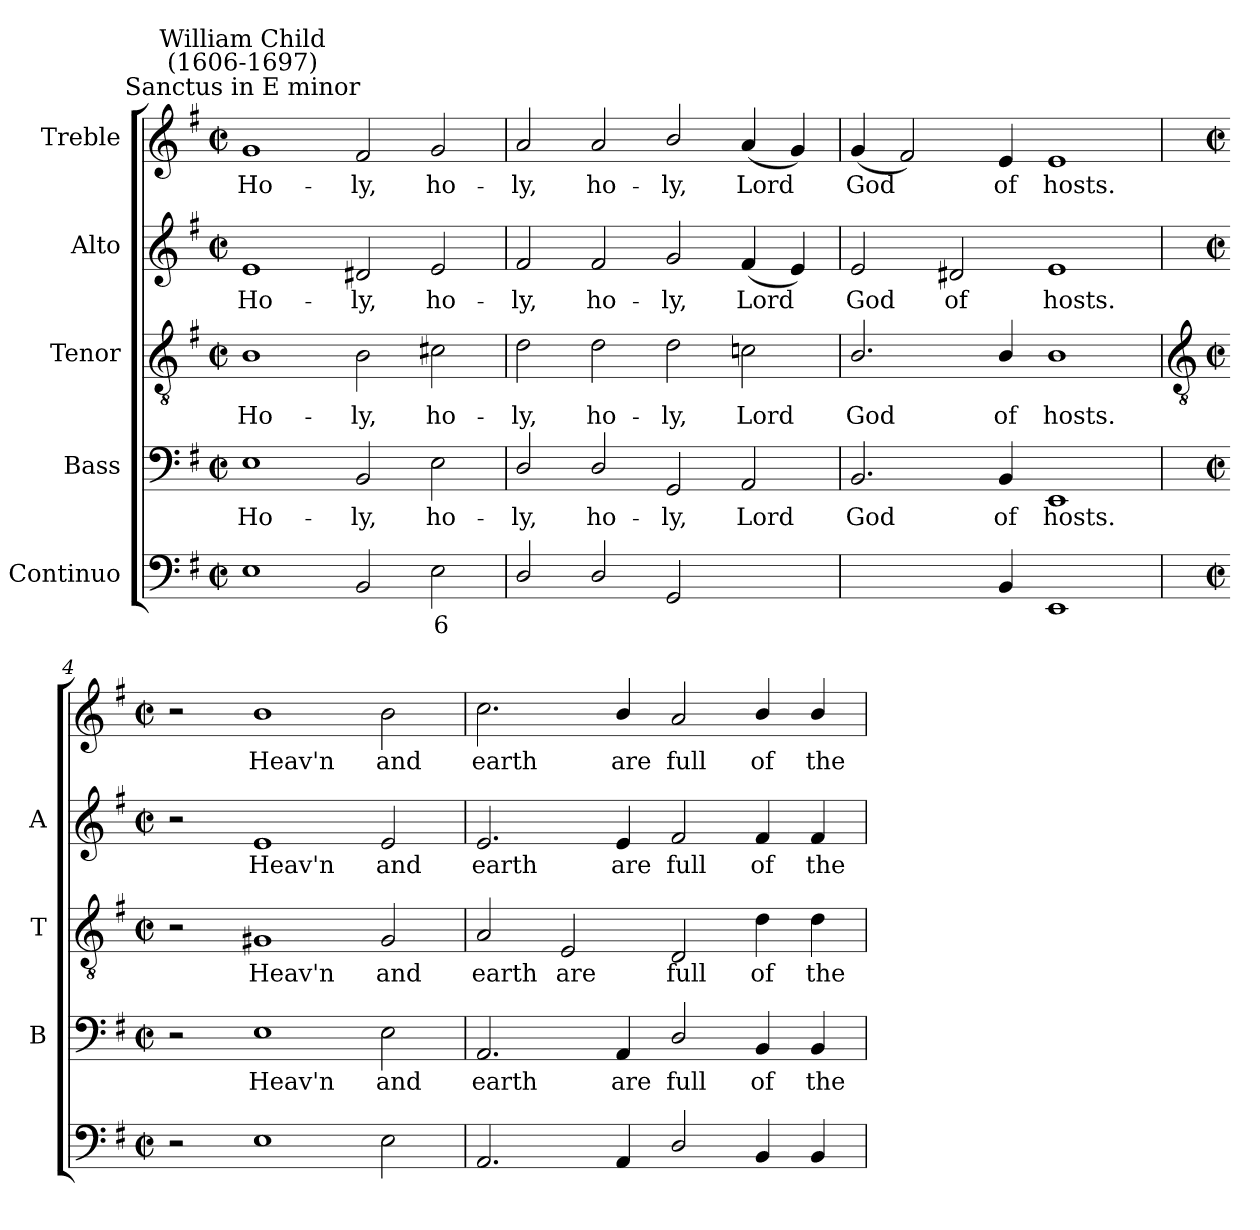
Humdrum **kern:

**kern	**text	**text	**kern	**text	**kern	**text	**kern	**text	**kern	**text
*part5	*part5	*part5	*part4	*part4	*part3	*part3	*part2	*part2	*part1	*part1
*staff5	*staff5	*staff5	*staff4	*staff4	*staff3	*staff3	*staff2	*staff2	*staff1	*staff1
*I"Continuo	*	*	*I"Bass	*	*I"Tenor	*	*I"Alto	*	*I"Treble	*
*	*	*	*I'B	*	*I'T	*	*I'A	*	*	*
*clefF4	*	*	*clefF4	*	*clefGv2	*	*clefG2	*	*clefG2	*
*k[f#]	*	*	*k[f#]	*	*k[f#]	*	*k[f#]	*	*k[f#]	*
*G:	*	*	*G:	*	*G:	*	*G:	*	*G:	*
*M4/2	*	*	*M4/2	*	*M4/2	*	*M4/2	*	*M4/2	*
*met(c|)	*	*	*met(c|)	*	*met(c|)	*	*met(c|)	*	*met(c|)	*
=1	=1	=1	=1	=1	=1	=1	=1	=1	=1	=1
!	!	!	!	!	!	!	!	!	!LO:TX:a:cj:t=Sanctus in E minor	!
!	!	!	!	!	!	!	!	!	!LO:TX:a:cj:t=William Child\n(1606-1697)	!
!	!	!	!	!LO:LY:b	!	!LO:LY:b	!	!LO:LY:b	!	!LO:LY:b
1E	.	.	1E	Ho-	1B	Ho-	1e	Ho-	1g	Ho-
!	!	!	!	!LO:LY:b	!	!LO:LY:b	!	!LO:LY:b	!	!LO:LY:b
2BB	.	.	2BB	-ly,	2B	-ly,	2d#X	-ly,	2f#	-ly,
!	!LO:LY:b	!	!	!LO:LY:b	!	!LO:LY:b	!	!LO:LY:b	!	!LO:LY:b
2E	6	.	2E	ho-	2c#X	ho-	2e	ho-	2g	ho-
=2	=2	=2	=2	=2	=2	=2	=2	=2	=2	=2
!	!	!	!	!LO:LY:b	!	!LO:LY:b	!	!LO:LY:b	!	!LO:LY:b
2D/	.	.	2D/	-ly,	2d	-ly,	2f#	-ly,	2a	-ly,
!	!	!	!	!LO:LY:b	!	!LO:LY:b	!	!LO:LY:b	!	!LO:LY:b
2D/	.	.	2D/	ho-	2d	ho-	2f#	ho-	2a	ho-
!	!	!	!	!LO:LY:b	!	!LO:LY:b	!	!LO:LY:b	!	!LO:LY:b
2GG	.	.	2GG	-ly,	2d	-ly,	2g	-ly,	2b/	-ly,
!	!LO:LY:b	!LO:LY:b	!	!LO:LY:b	!	!LO:LY:b	!	!LO:LY:b	!	!LO:LY:b
[4AAyy	8	6	2AA	Lord	2cn	Lord	(<4f#	Lord	(<4a	Lord
!	!LO:LY:b	!LO:LY:b	!	!	!	!	!	!	!	!
4AAyy]	7	3	.	.	.	.	4e)	.	4g)	.
=3	=3	=3	=3	=3	=3	=3	=3	=3	=3	=3
!	!LO:LY:b	!LO:LY:b	!	!LO:LY:b	!	!LO:LY:b	!	!LO:LY:b	!	!LO:LY:b
[2BByy	6	4	2.BB	God	2.B/	God	2e	God	(<4g	God
.	.	.	.	.	.	.	.	.	2f#)	.
!	!LO:LY:b	!LO:LY:b	!	!	!	!	!	!LO:LY:b	!	!
4BByy]	5	3	.	.	.	.	2d#X	of	.	.
!	!	!	!	!LO:LY:b	!	!LO:LY:b	!	!	!	!LO:LY:b
4BB	.	.	4BB	of	4B/	of	.	.	4e	of
!	!	!	!	!LO:LY:b	!	!LO:LY:b	!	!LO:LY:b	!	!LO:LY:b
1EE	.	.	1EE	hosts.	1B	hosts.	1e	hosts.	1e	hosts.
!!LO:LB:g=z
=4	=4	=4	=4	=4	=4	=4	=4	=4	=4	=4
*	*	*	*	*	*clefGv2	*	*	*	*	*
*M4/2	*	*	*M4/2	*	*M4/2	*	*M4/2	*	*M4/2	*
*met(c|)	*	*	*met(c|)	*	*met(c|)	*	*met(c|)	*	*met(c|)	*
2r	.	.	2r	.	2r	.	2r	.	2r	.
!	!	!	!	!LO:LY:b	!	!LO:LY:b	!	!LO:LY:b	!	!LO:LY:b
1E	.	.	1E	Heav'n	1G#X	Heav'n	1e	Heav'n	1b	Heav'n
!	!	!	!	!LO:LY:b	!	!LO:LY:b	!	!LO:LY:b	!	!LO:LY:b
2E	.	.	2E	and	2G#	and	2e	and	2b	and
=5	=5	=5	=5	=5	=5	=5	=5	=5	=5	=5
!	!	!	!	!LO:LY:b	!	!LO:LY:b	!	!LO:LY:b	!	!LO:LY:b
2.AA	.	.	2.AA	earth	2A	earth	2.e	earth	2.cc	earth
!	!	!	!	!	!	!LO:LY:b	!	!	!	!
.	.	.	.	.	2E	are	.	.	.	.
!	!	!	!	!LO:LY:b	!	!	!	!LO:LY:b	!	!LO:LY:b
4AA	.	.	4AA	are	.	.	4e	are	4b/	are
!	!	!	!	!LO:LY:b	!	!LO:LY:b	!	!LO:LY:b	!	!LO:LY:b
2D/	.	.	2D/	full	2D	full	2f#	full	2a	full
!	!	!	!	!LO:LY:b	!	!LO:LY:b	!	!LO:LY:b	!	!LO:LY:b
4BB	.	.	4BB	of	4d	of	4f#	of	4b/	of
!	!	!	!	!LO:LY:b	!	!LO:LY:b	!	!LO:LY:b	!	!LO:LY:b
4BB	.	.	4BB	the	4d	the	4f#	the	4b/	the
=	=	=	=	=	=	=	=	=	=	=
*-	*-	*-	*-	*-	*-	*-	*-	*-	*-	*-
